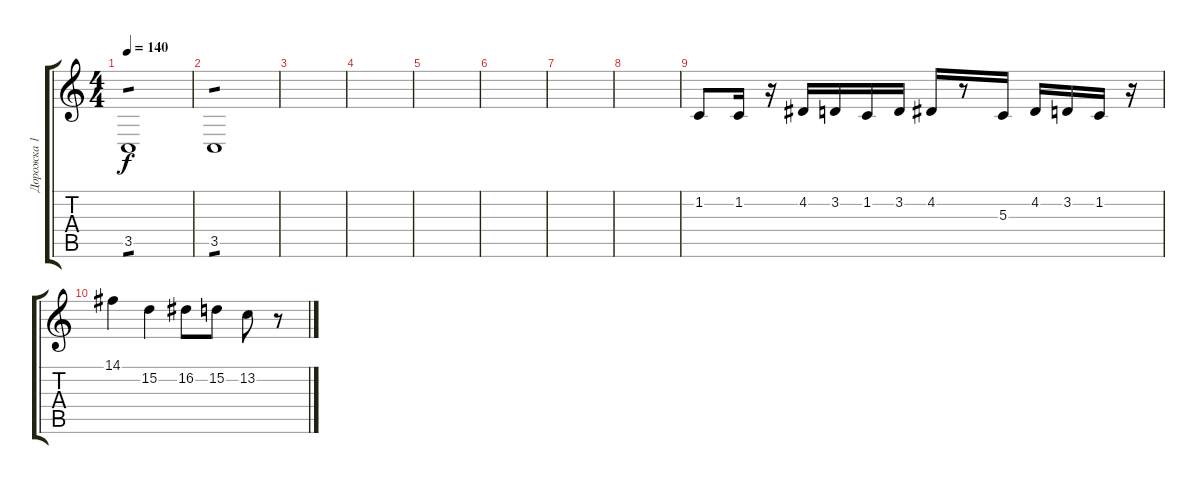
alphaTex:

\track ("Дорожка 1" "Дорожка 1") {instrument violin}
\staff {score tabs}
\tuning (E4 B3 G3 D3 A2 E2) {hide}
\ts (4 4)
\tempo 140
\clef g2
\ks c
3.5.1{tp 1 dy f instrument acousticgrandpiano} |
3.5.1{tp 1} |
|
|
|
|
|
|
1.2.8{instrument violin} 1.2.16 r.16 4.2.16 3.2.16 1.2.16 3.2.16 4.2.16 r.8 5.3.16 4.2.16 3.2.16 1.2.16 r.16 |
14.1.4 15.2.4 16.2.8 15.2.8 13.2.8 r.8
